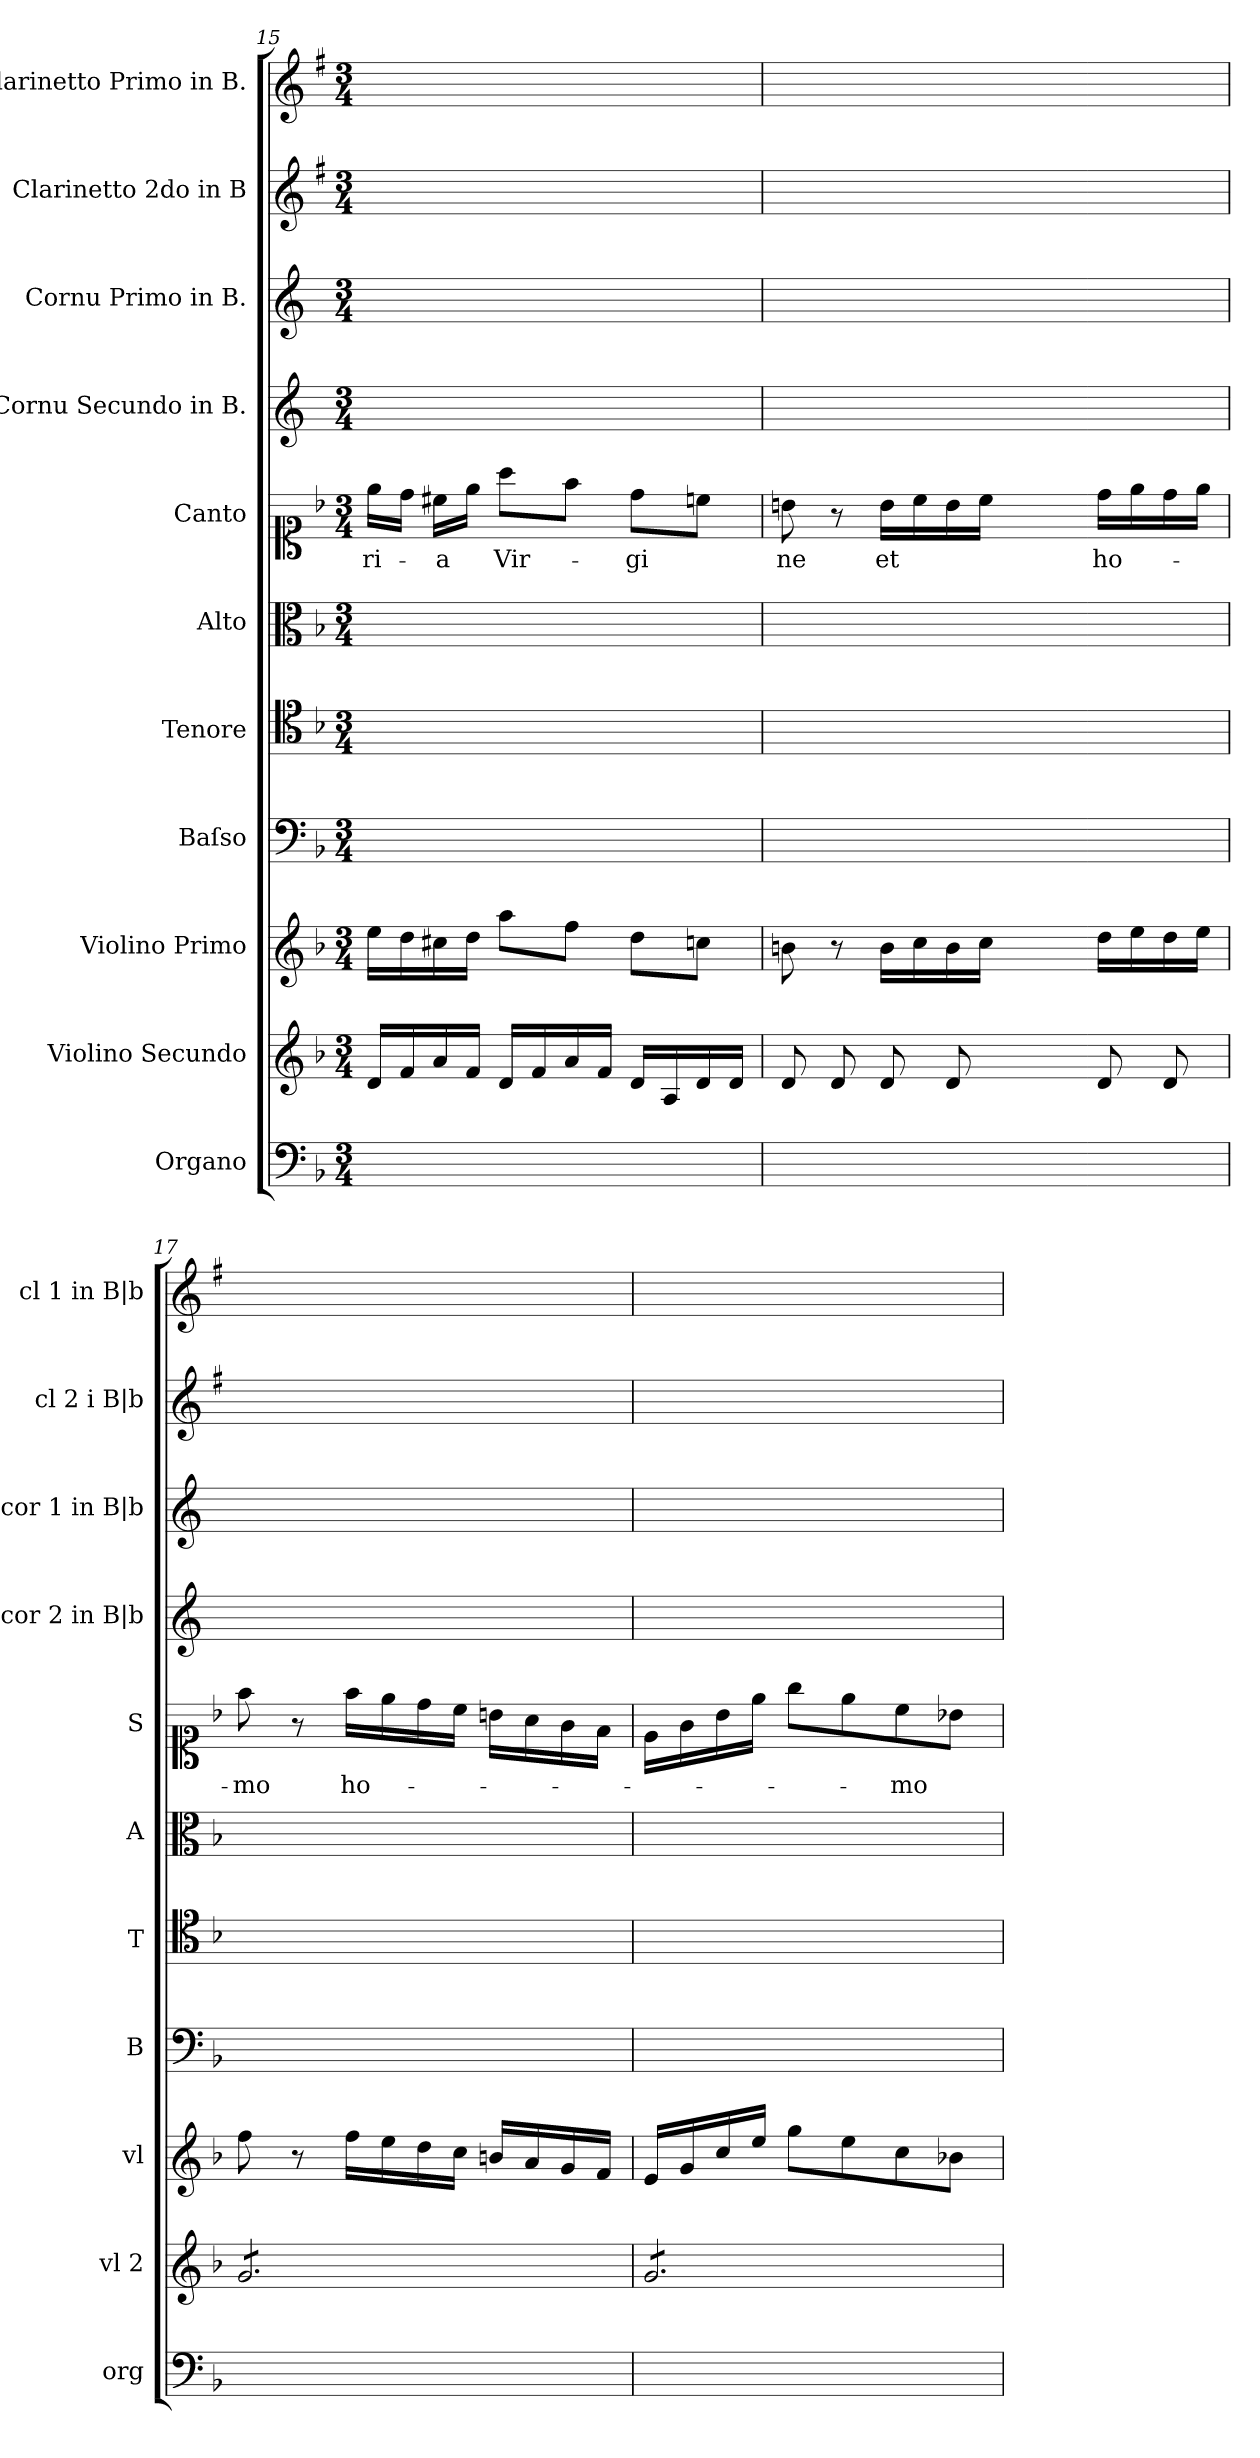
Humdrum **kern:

**kern	**kern	**kern	**kern	**kern	**kern	**kern	**text	**kern	**kern	**kern	**kern
*part11	*part10	*part9	*part8	*part7	*part6	*part5	*part5	*part4	*part3	*part2	*part1
*staff11	*staff10	*staff9	*staff8	*staff7	*staff6	*staff5	*staff5	*staff4	*staff3	*staff2	*staff1
*I"Organo	*I"Violino Secundo	*I"Violino Primo	*I"Baſso	*I"Tenore	*I"Alto	*I"Canto	*	*I"Cornu Secundo in B.	*I"Cornu Primo in B.	*I"Clarinetto 2do in B	*I"Clarinetto Primo in B.
*I'org	*I'vl 2	*I'vl	*I'B	*I'T	*I'A	*I'S	*	*I'cor 2 in B|b	*I'cor 1 in B|b	*I'cl 2 i B|b	*I'cl 1 in B|b
*clefF4	*clefG2	*clefG2	*clefF4	*clefC4	*clefC3	*clefC1	*	*clefG2	*clefG2	*clefG2	*clefG2
*	*	*	*	*	*	*	*	*ITrd4c7	*ITrd4c7	*ITrd1c2	*ITrd1c2
*k[b-]	*k[b-]	*k[b-]	*k[b-]	*k[b-]	*k[b-]	*k[b-]	*	*k[b-]	*k[b-]	*k[b-]	*k[b-]
*F:	*F:	*F:	*F:	*F:	*F:	*F:	*	*F:	*F:	*F:	*F:
*M3/4	*M3/4	*M3/4	*M3/4	*M3/4	*M3/4	*M3/4	*	*M3/4	*M3/4	*M3/4	*M3/4
=15	=15	=15	=15	=15	=15	=15	=15	=15	=15	=15	=15
2.ryy	16d/LL	16ee\LL	2.ryy	2.ryy	2.ryy	16ee\LL	-ri-	2.ryy	2.ryy	2.ryy	2.ryy
.	16f/	16dd\	.	.	.	16dd\JJ	.	.	.	.	.
.	16a/	16cc#X\	.	.	.	16cc#X\LL	-a	.	.	.	.
.	16f/JJ	16dd\JJ	.	.	.	16ee\JJ	.	.	.	.	.
.	16d/LL	8aa\L	.	.	.	8aa\L	Vir-	.	.	.	.
.	16f/	.	.	.	.	.	.	.	.	.	.
.	16a/	8ff\J	.	.	.	8ff\J	.	.	.	.	.
.	16f/JJ	.	.	.	.	.	.	.	.	.	.
.	16d/LL	8dd\L	.	.	.	8dd\L	-gi	.	.	.	.
.	16A/	.	.	.	.	.	.	.	.	.	.
.	16d/	8ccn\J	.	.	.	8ccn\J	.	.	.	.	.
.	16d/JJ	.	.	.	.	.	.	.	.	.	.
=16	=16	=16	=16	=16	=16	=16	=16	=16	=16	=16	=16
2.ryy	8d/	8bn\	2.ryy	2.ryy	2.ryy	8bn\	ne	2.ryy	2.ryy	2.ryy	2.ryy
.	8d/	8r	.	.	.	8r	.	.	.	.	.
.	8d/	16b\LL	.	.	.	16b\LL	et	.	.	.	.
.	.	16cc\	.	.	.	16cc\	.	.	.	.	.
.	8d/	16b\	.	.	.	16b\	.	.	.	.	.
.	.	16cc\JJ	.	.	.	16cc\JJ	.	.	.	.	.
.	4ryy	4ryy	.	.	.	4ryy	.	.	.	.	.
=-	=-	=-	=-	=-	=-	=-	=-	=-	=-	=-	=-
4ryy	8d/	16dd\LL	4ryy	4ryy	4ryy	16dd\LL	ho-	4ryy	4ryy	4ryy	4ryy
.	.	16ee\	.	.	.	16ee\	.	.	.	.	.
.	8d/	16dd\	.	.	.	16dd\	.	.	.	.	.
.	.	16ee\JJ	.	.	.	16ee\JJ	.	.	.	.	.
=17	=17	=17	=17	=17	=17	=17	=17	=17	=17	=17	=17
*	*tremolo	*	*	*	*	*	*	*	*	*	*
2.ryy	8g/L	8ff\	2.ryy	2.ryy	2.ryy	8ff\	-mo	2.ryy	2.ryy	2.ryy	2.ryy
.	8g/	8r	.	.	.	8r	.	.	.	.	.
.	8g/	16ff\LL	.	.	.	16ff\LL	ho-	.	.	.	.
.	.	16ee\	.	.	.	16ee\	.	.	.	.	.
.	8g/	16dd\	.	.	.	16dd\	.	.	.	.	.
.	.	16cc\JJ	.	.	.	16cc\JJ	.	.	.	.	.
.	8g/	16bn/LL	.	.	.	16bn\LL	.	.	.	.	.
.	.	16a/	.	.	.	16a\	.	.	.	.	.
.	8g/J	16g/	.	.	.	16g\	.	.	.	.	.
.	.	16f/JJ	.	.	.	16f\JJ	.	.	.	.	.
=18	=18	=18	=18	=18	=18	=18	=18	=18	=18	=18	=18
2.ryy	8g/L	16e/LL	2.ryy	2.ryy	2.ryy	16e\LL	.	2.ryy	2.ryy	2.ryy	2.ryy
.	.	16g/	.	.	.	16g\	.	.	.	.	.
.	8g/	16cc/	.	.	.	16b-\	.	.	.	.	.
.	.	16ee/JJ	.	.	.	16ee\JJ	.	.	.	.	.
.	8g/	8gg\L	.	.	.	8gg\L	.	.	.	.	.
.	8g/	8ee\	.	.	.	8ee\	.	.	.	.	.
.	8g/	8cc\	.	.	.	8cc\	-mo	.	.	.	.
.	8g/J	8b-X\J	.	.	.	8b-X\J	.	.	.	.	.
*	*Xtremolo	*	*	*	*	*	*	*	*	*	*
=	=	=	=	=	=	=	=	=	=	=	=
*-	*-	*-	*-	*-	*-	*-	*-	*-	*-	*-	*-
